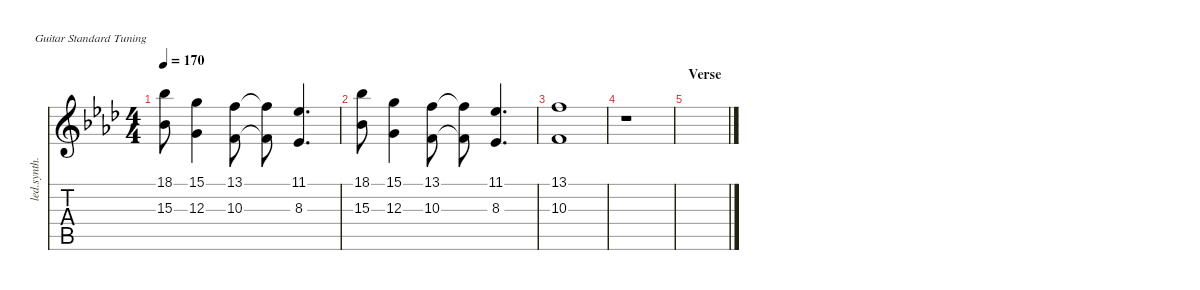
\defaultSystemsLayout 4
\hideDynamics
\bracketExtendMode nobrackets
\otherSystemsTrackNameOrientation horizontal
\track ("Lead Synth" "led.synth.") {instrument lead7fifths}
\staff {score tabs}
\tuning (E4 B3 G3 D3 A2 E2)
\ts (4 4)
\tempo 170
\clef g2
\ks fminor
(18.1{acc b} 15.3{acc b}).8{dy mf beam Down} (15.1{acc forcenatural} 12.3{acc forcenatural}).4{beam Down} (10.3{acc forcenatural} 13.1{acc forcenatural}).8{beam Down} (10.3{t acc forcenatural} 13.1{t acc forcenatural}).8{beam Down} (8.3{acc b} 11.1{acc b}).4{d beam Up} |
(18.1{acc b} 15.3{acc b}).8{beam Down} (15.1{acc forcenatural} 12.3{acc forcenatural}).4{beam Down} (10.3{acc forcenatural} 13.1{acc forcenatural}).8{beam Down} (10.3{t acc forcenatural} 13.1{t acc forcenatural}).8{beam Down} (8.3{acc b} 11.1{acc b}).4{d beam Up} |
(10.3{acc forcenatural} 13.1{acc forcenatural}).1{beam Down} |
r.1{beam Down} |
\section ("" "Verse")
